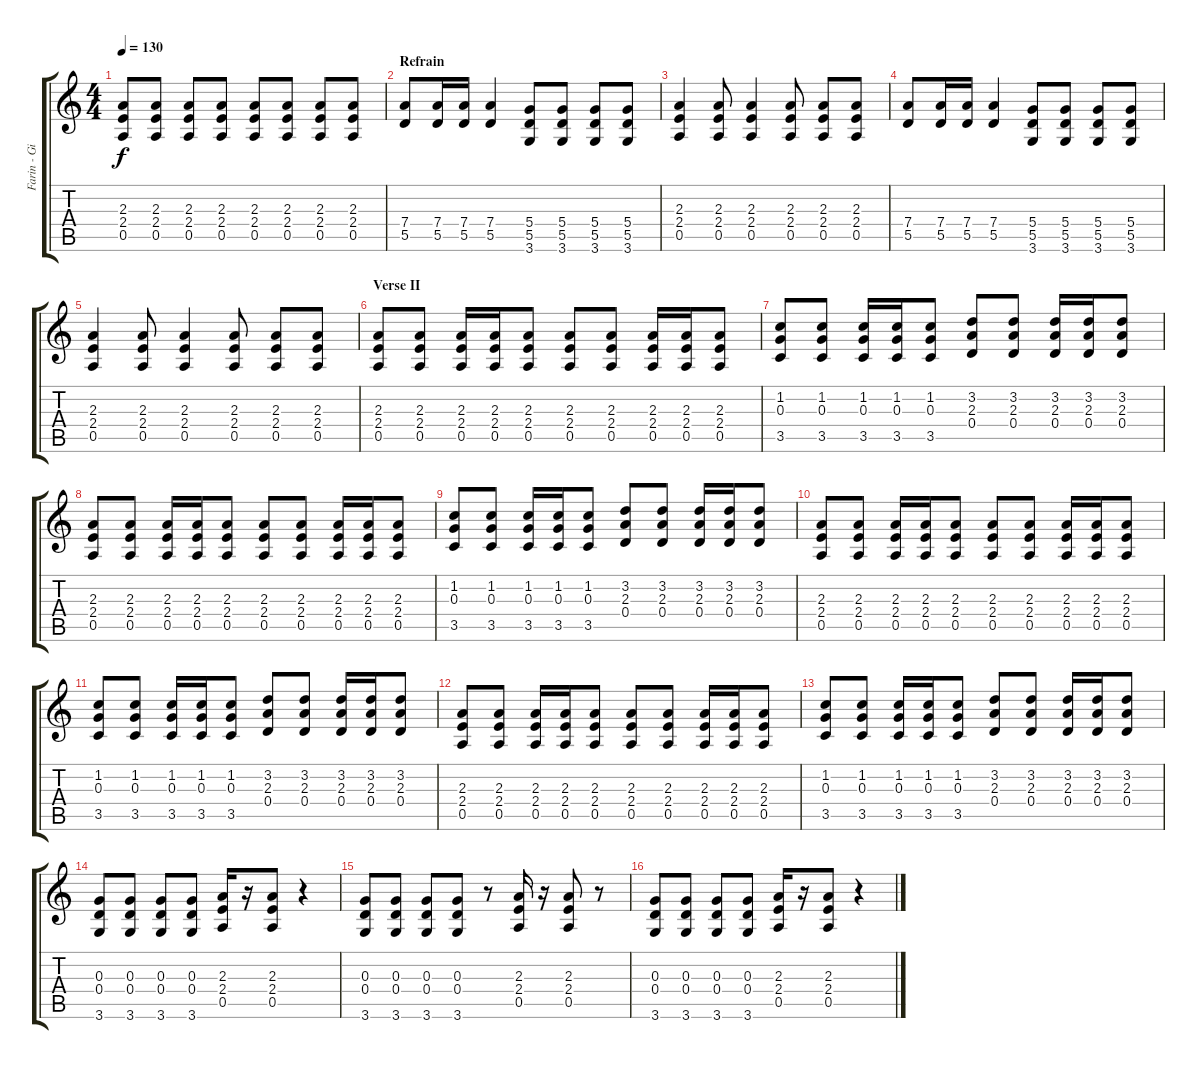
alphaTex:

\track ("Farin - Gitarre 1" "Farin - Gi") {instrument distortionguitar}
\staff {score tabs}
\tuning (E4 B3 G3 D3 A2 E2) {hide}
\ts (4 4)
\tempo 130
\clef g2
\ks c
(2.3 2.4 0.5).8{dy f} (2.3 2.4 0.5).8 (2.3 2.4 0.5).8 (2.3 2.4 0.5).8 (2.3 2.4 0.5).8 (2.3 2.4 0.5).8 (2.3 2.4 0.5).8 (2.3 2.4 0.5).8 |
\section ("" "Refrain")
(7.4 5.5).8{instrument distortionguitar} (7.4 5.5).16 (7.4 5.5).16 (7.4 5.5).4 (5.4 5.5 3.6).8 (5.4 5.5 3.6).8 (5.4 5.5 3.6).8 (5.4 5.5 3.6).8 |
(2.3 2.4 0.5).4 (2.3 2.4 0.5).8 (2.3 2.4 0.5).4 (2.3 2.4 0.5).8 (2.3 2.4 0.5).8 (2.3 2.4 0.5).8 |
(7.4 5.5).8 (7.4 5.5).16 (7.4 5.5).16 (7.4 5.5).4 (5.4 5.5 3.6).8 (5.4 5.5 3.6).8 (5.4 5.5 3.6).8 (5.4 5.5 3.6).8 |
(2.3 2.4 0.5).4 (2.3 2.4 0.5).8 (2.3 2.4 0.5).4 (2.3 2.4 0.5).8 (2.3 2.4 0.5).8 (2.3 2.4 0.5).8 |
\section ("" "Verse II")
(2.3 2.4 0.5).8 (2.3 2.4 0.5).8 (2.3 2.4 0.5).16 (2.3 2.4 0.5).16 (2.3 2.4 0.5).8 (2.3 2.4 0.5).8 (2.3 2.4 0.5).8 (2.3 2.4 0.5).16 (2.3 2.4 0.5).16 (2.3 2.4 0.5).8 |
(1.2 0.3 3.5).8 (1.2 0.3 3.5).8 (1.2 0.3 3.5).16 (1.2 0.3 3.5).16 (1.2 0.3 3.5).8 (3.2 2.3 0.4).8 (3.2 2.3 0.4).8 (3.2 2.3 0.4).16 (3.2 2.3 0.4).16 (3.2 2.3 0.4).8 |
(2.3 2.4 0.5).8 (2.3 2.4 0.5).8 (2.3 2.4 0.5).16 (2.3 2.4 0.5).16 (2.3 2.4 0.5).8 (2.3 2.4 0.5).8 (2.3 2.4 0.5).8 (2.3 2.4 0.5).16 (2.3 2.4 0.5).16 (2.3 2.4 0.5).8 |
(1.2 0.3 3.5).8 (1.2 0.3 3.5).8 (1.2 0.3 3.5).16 (1.2 0.3 3.5).16 (1.2 0.3 3.5).8 (3.2 2.3 0.4).8 (3.2 2.3 0.4).8 (3.2 2.3 0.4).16 (3.2 2.3 0.4).16 (3.2 2.3 0.4).8 |
(2.3 2.4 0.5).8 (2.3 2.4 0.5).8 (2.3 2.4 0.5).16 (2.3 2.4 0.5).16 (2.3 2.4 0.5).8 (2.3 2.4 0.5).8 (2.3 2.4 0.5).8 (2.3 2.4 0.5).16 (2.3 2.4 0.5).16 (2.3 2.4 0.5).8 |
(1.2 0.3 3.5).8 (1.2 0.3 3.5).8 (1.2 0.3 3.5).16 (1.2 0.3 3.5).16 (1.2 0.3 3.5).8 (3.2 2.3 0.4).8 (3.2 2.3 0.4).8 (3.2 2.3 0.4).16 (3.2 2.3 0.4).16 (3.2 2.3 0.4).8 |
(2.3 2.4 0.5).8 (2.3 2.4 0.5).8 (2.3 2.4 0.5).16 (2.3 2.4 0.5).16 (2.3 2.4 0.5).8 (2.3 2.4 0.5).8 (2.3 2.4 0.5).8 (2.3 2.4 0.5).16 (2.3 2.4 0.5).16 (2.3 2.4 0.5).8 |
(1.2 0.3 3.5).8 (1.2 0.3 3.5).8 (1.2 0.3 3.5).16 (1.2 0.3 3.5).16 (1.2 0.3 3.5).8 (3.2 2.3 0.4).8 (3.2 2.3 0.4).8 (3.2 2.3 0.4).16 (3.2 2.3 0.4).16 (3.2 2.3 0.4).8 |
(0.3 0.4 3.6).8 (0.3 0.4 3.6).8 (0.3 0.4 3.6).8 (0.3 0.4 3.6).8 (2.3 2.4 0.5).16 r.16 (2.3 2.4 0.5).8 r.4 |
(0.3 0.4 3.6).8 (0.3 0.4 3.6).8 (0.3 0.4 3.6).8 (0.3 0.4 3.6).8 r.8 (2.3 2.4 0.5).16 r.16 (2.3 2.4 0.5).8 r.8 |
(0.3 0.4 3.6).8 (0.3 0.4 3.6).8 (0.3 0.4 3.6).8 (0.3 0.4 3.6).8 (2.3 2.4 0.5).16 r.16 (2.3 2.4 0.5).8 r.4
